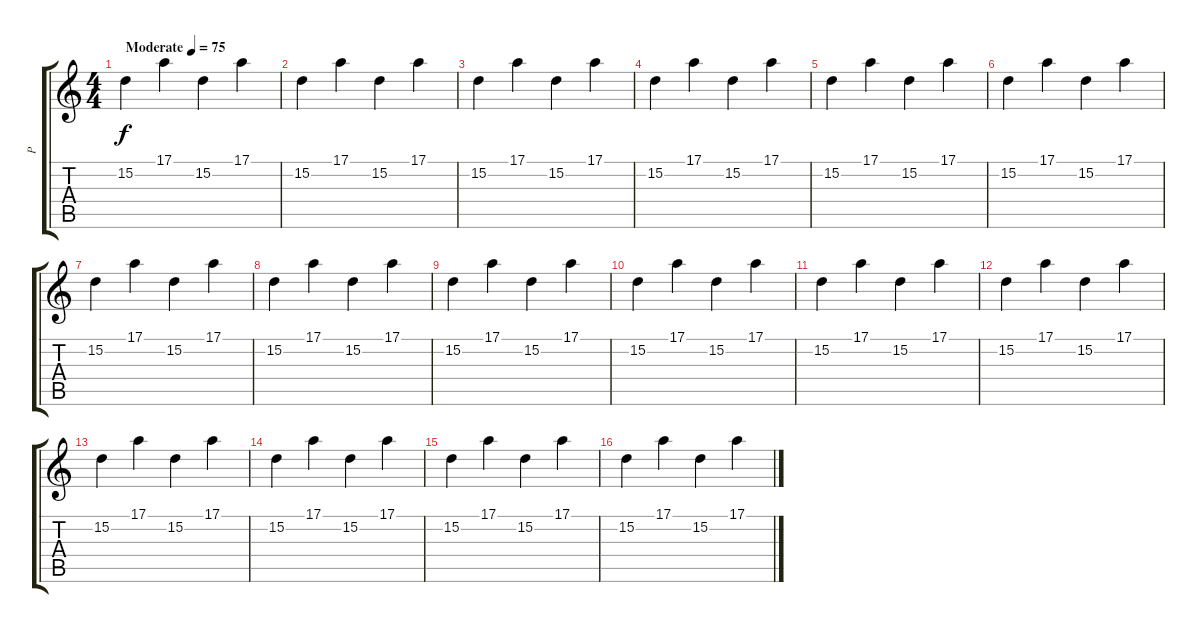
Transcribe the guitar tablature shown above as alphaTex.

\track ("P" "P") {instrument brightacousticpiano}
\staff {score tabs}
\tuning (E4 B3 G3 D3 A2 E2) {hide}
\ts (4 4)
\tempo (75 "Moderate")
\clef g2
\ks c
15.2.4{dy f instrument brightacousticpiano} 17.1.4 15.2.4 17.1.4 |
15.2.4 17.1.4 15.2.4 17.1.4 |
15.2.4 17.1.4 15.2.4 17.1.4 |
15.2.4 17.1.4 15.2.4 17.1.4 |
15.2.4 17.1.4 15.2.4 17.1.4 |
15.2.4 17.1.4 15.2.4 17.1.4 |
15.2.4 17.1.4 15.2.4 17.1.4 |
15.2.4 17.1.4 15.2.4 17.1.4 |
15.2.4 17.1.4 15.2.4 17.1.4 |
15.2.4 17.1.4 15.2.4 17.1.4 |
15.2.4 17.1.4 15.2.4 17.1.4 |
15.2.4 17.1.4 15.2.4 17.1.4 |
15.2.4 17.1.4 15.2.4 17.1.4 |
15.2.4 17.1.4 15.2.4 17.1.4 |
15.2.4 17.1.4 15.2.4 17.1.4 |
15.2.4 17.1.4 15.2.4 17.1.4
